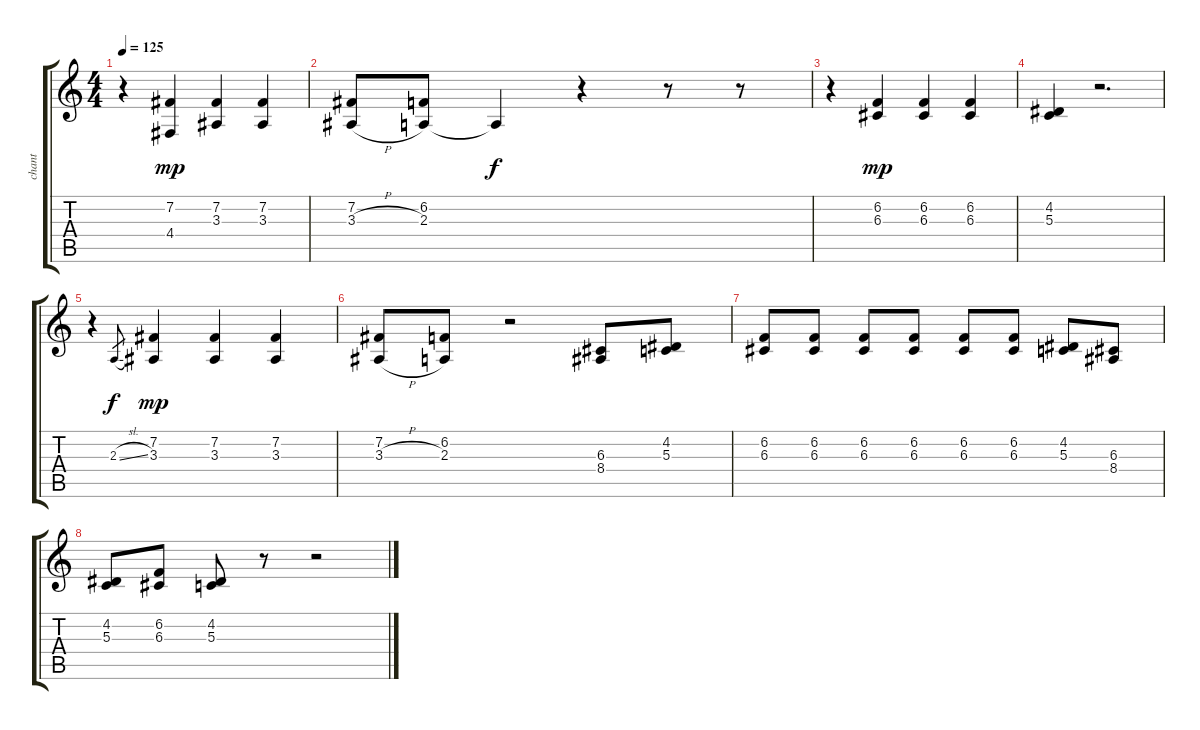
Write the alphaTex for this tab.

\track ("chant" "chant") {instrument lead6voice}
\staff {score tabs}
\tuning (E4 B3 G3 D3 A2 E2) {hide}
\ts (4 4)
\tempo 125
\clef g2
\ks c
r.4{dy f} (7.2 4.4).4{dy mp} (7.2 3.3).4 (7.2 3.3).4 |
(7.2 3.3{h}).8 (6.2 2.3).8 2.3{t}.4{dy f} r.4 r.8 r.8 |
r.4 (6.2 6.3).4{dy mp} (6.2 6.3).4 (6.2 6.3).4 |
(4.2 5.3).4 r.2{d} |
r.4 2.3{sl}.8{gr dy f} (7.2 3.3).4{dy mp} (7.2 3.3).4 (7.2 3.3).4 |
(7.2 3.3{h}).8 (6.2 2.3).8 r.2 (6.3 8.4).8 (4.2 5.3).8 |
(6.2 6.3).8 (6.2 6.3).8 (6.2 6.3).8 (6.2 6.3).8 (6.2 6.3).8 (6.2 6.3).8 (4.2 5.3).8 (6.3 8.4).8 |
(4.2 5.3).8 (6.2 6.3).8 (4.2 5.3).8 r.8 r.2
